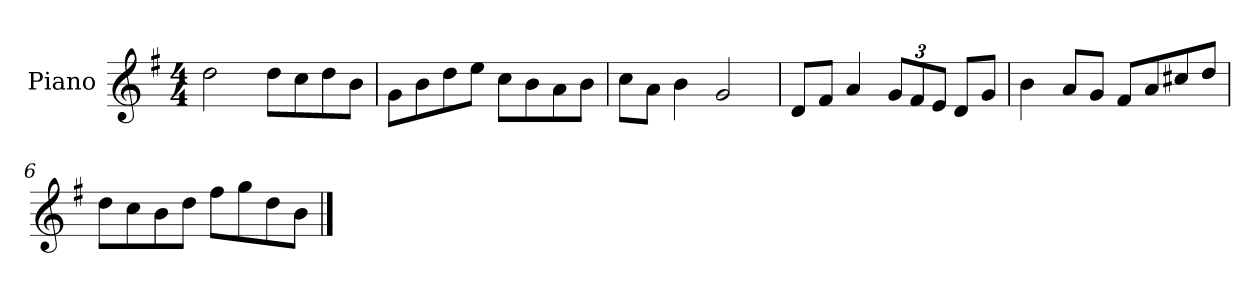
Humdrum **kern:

**kern
*part1
*staff1
*I"Piano
*I'P-no
*clefG2
*k[f#]
*M4/4
*MM90
=1
2dd\
8dd\L
8cc\
8dd\
8b\J
=2
8g\L
8b\
8dd\
8ee\J
8cc\L
8b\
8a\
8b\J
=3
8cc\L
8a\J
4b\
2g/
=4
8d/L
8f#/J
4a/
*Xbrackettup
12g/L
12f#/
12e/J
8d/L
8g/J
=5
4b\
8a/L
8g/J
8f#/L
8a/
8cc#X/
8dd/J
!!LO:LB:g=z
=6
8dd\L
8cc\
8b\
8dd\J
8ff#\L
8gg\
8dd\
8b\J
==
*-
